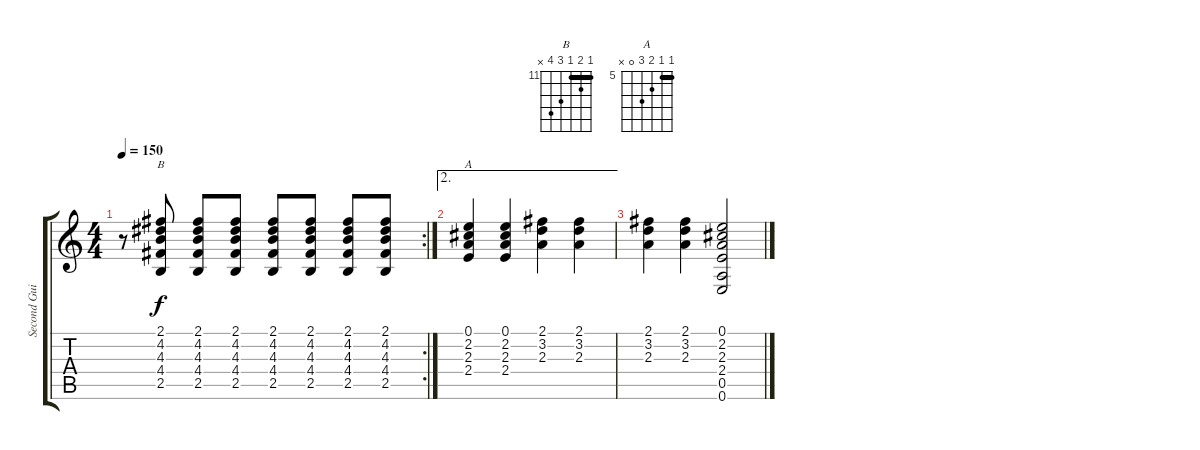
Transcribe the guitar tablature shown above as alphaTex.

\track ("Second Guitar" "Second Gui") {instrument electricguitarclean}
\staff {score tabs}
\tuning (E4 B3 G3 D3 A2 E2) {hide}
\chord ("B" 11 12 11 13 14 x) {firstfret 11 barre 11}
\chord ("A" 5 5 6 7 0 x) {firstfret 5 barre 5}
\rc 2
\ts (4 4)
\tempo 150
\clef g2
\ks c
r.8{dy f} (2.1 4.2 4.3 4.4 2.5).8{ch "B"} (2.1 4.2 4.3 4.4 2.5).8 (2.1 4.2 4.3 4.4 2.5).8 (2.1 4.2 4.3 4.4 2.5).8 (2.1 4.2 4.3 4.4 2.5).8 (2.1 4.2 4.3 4.4 2.5).8 (2.1 4.2 4.3 4.4 2.5).8 |
\ae 2
(0.1 2.2 2.3 2.4).4{ch "A"} (0.1 2.2 2.3 2.4).4 (2.1 3.2 2.3).4 (2.1 3.2 2.3).4 |
(2.1 3.2 2.3).4 (2.1 3.2 2.3).4 (0.1 2.2 2.3 2.4 0.5 0.6).2
